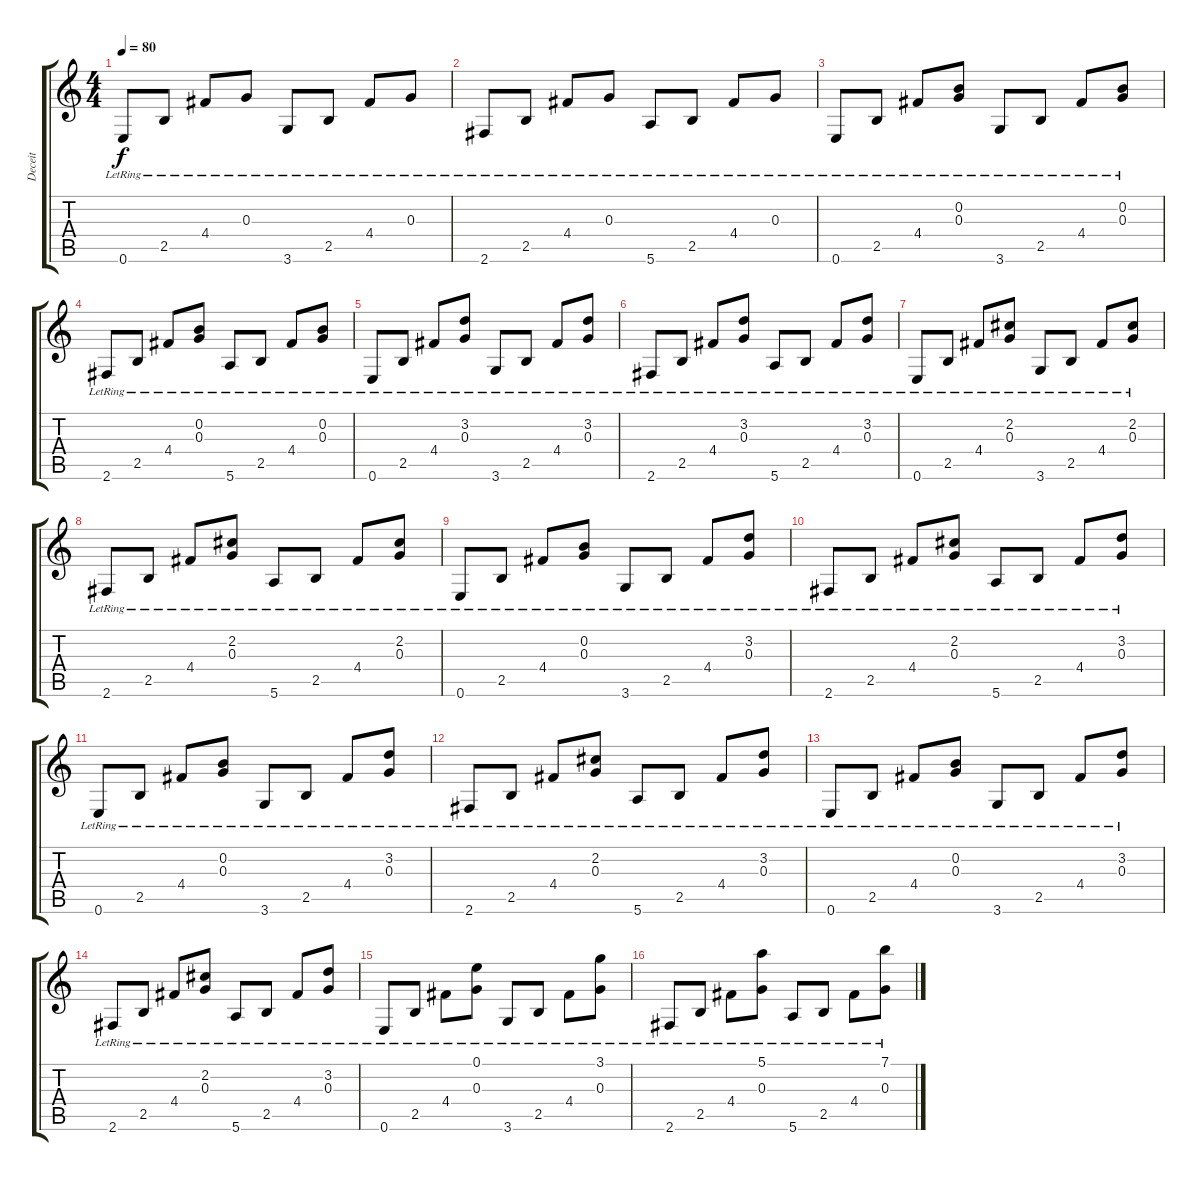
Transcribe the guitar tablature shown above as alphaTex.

\track ("Deceit" "Deceit") {instrument acousticguitarnylon}
\staff {score tabs}
\tuning (E4 B3 G3 D3 A2 E2) {hide}
\ts (4 4)
\tempo 80
\clef g2
\ks c
0.6{lr}.8{dy f} 2.5{lr}.8 4.4{lr}.8 0.3{lr}.8 3.6{lr}.8 2.5{lr}.8 4.4{lr}.8 0.3{lr}.8 |
2.6{lr}.8 2.5{lr}.8 4.4{lr}.8 0.3{lr}.8 5.6{lr}.8 2.5{lr}.8 4.4{lr}.8 0.3{lr}.8 |
0.6{lr}.8 2.5{lr}.8 4.4{lr}.8 (0.2{lr} 0.3{lr}).8 3.6{lr}.8 2.5{lr}.8 4.4{lr}.8 (0.2{lr} 0.3{lr}).8 |
2.6{lr}.8 2.5{lr}.8 4.4{lr}.8 (0.2{lr} 0.3{lr}).8 5.6{lr}.8 2.5{lr}.8 4.4{lr}.8 (0.2{lr} 0.3{lr}).8 |
0.6{lr}.8 2.5{lr}.8 4.4{lr}.8 (3.2{lr} 0.3{lr}).8 3.6{lr}.8 2.5{lr}.8 4.4{lr}.8 (3.2{lr} 0.3{lr}).8 |
2.6{lr}.8 2.5{lr}.8 4.4{lr}.8 (3.2{lr} 0.3{lr}).8 5.6{lr}.8 2.5{lr}.8 4.4{lr}.8 (3.2{lr} 0.3{lr}).8 |
0.6{lr}.8 2.5{lr}.8 4.4{lr}.8 (2.2{lr} 0.3{lr}).8 3.6{lr}.8 2.5{lr}.8 4.4{lr}.8 (2.2{lr} 0.3{lr}).8 |
2.6{lr}.8 2.5{lr}.8 4.4{lr}.8 (2.2{lr} 0.3{lr}).8 5.6{lr}.8 2.5{lr}.8 4.4{lr}.8 (2.2{lr} 0.3{lr}).8 |
0.6{lr}.8 2.5{lr}.8 4.4{lr}.8 (0.2{lr} 0.3{lr}).8 3.6{lr}.8 2.5{lr}.8 4.4{lr}.8 (3.2{lr} 0.3{lr}).8 |
2.6{lr}.8 2.5{lr}.8 4.4{lr}.8 (2.2{lr} 0.3{lr}).8 5.6{lr}.8 2.5{lr}.8 4.4{lr}.8 (3.2{lr} 0.3{lr}).8 |
0.6{lr}.8 2.5{lr}.8 4.4{lr}.8 (0.2{lr} 0.3{lr}).8 3.6{lr}.8 2.5{lr}.8 4.4{lr}.8 (3.2{lr} 0.3{lr}).8 |
2.6{lr}.8 2.5{lr}.8 4.4{lr}.8 (2.2{lr} 0.3{lr}).8 5.6{lr}.8 2.5{lr}.8 4.4{lr}.8 (3.2{lr} 0.3{lr}).8 |
0.6{lr}.8 2.5{lr}.8 4.4{lr}.8 (0.2{lr} 0.3{lr}).8 3.6{lr}.8 2.5{lr}.8 4.4{lr}.8 (3.2{lr} 0.3{lr}).8 |
2.6{lr}.8 2.5{lr}.8 4.4{lr}.8 (2.2{lr} 0.3{lr}).8 5.6{lr}.8 2.5{lr}.8 4.4{lr}.8 (3.2{lr} 0.3{lr}).8 |
0.6{lr}.8 2.5{lr}.8 4.4{lr}.8 (0.1{lr} 0.3{lr}).8 3.6{lr}.8 2.5{lr}.8 4.4{lr}.8 (3.1{lr} 0.3{lr}).8 |
2.6{lr}.8 2.5{lr}.8 4.4{lr}.8 (5.1{lr} 0.3{lr}).8 5.6{lr}.8 2.5{lr}.8 4.4{lr}.8 (7.1{lr} 0.3{lr}).8
